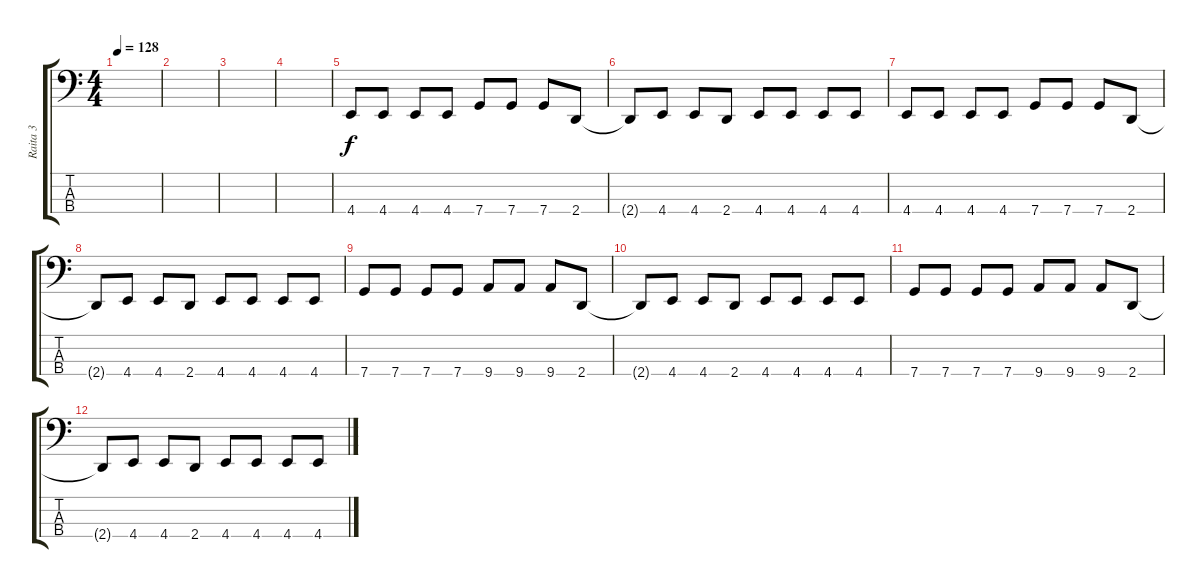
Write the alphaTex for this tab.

\track ("Raita 3" "Raita 3") {instrument electricbassfinger}
\staff {score tabs}
\tuning (Eb2 Bb1 F1 C1) {hide}
\ts (4 4)
\tempo 128
\clef f4
\ks c
|
|
|
|
4.4.8 4.4.8 4.4.8 4.4.8 7.4.8 7.4.8 7.4.8 2.4.8 |
2.4{t}.8 4.4.8 4.4.8 2.4.8 4.4.8 4.4.8 4.4.8 4.4.8 |
4.4.8 4.4.8 4.4.8 4.4.8 7.4.8 7.4.8 7.4.8 2.4.8 |
2.4{t}.8 4.4.8 4.4.8 2.4.8 4.4.8 4.4.8 4.4.8 4.4.8 |
7.4.8 7.4.8 7.4.8 7.4.8 9.4.8 9.4.8 9.4.8 2.4.8 |
2.4{t}.8 4.4.8 4.4.8 2.4.8 4.4.8 4.4.8 4.4.8 4.4.8 |
7.4.8 7.4.8 7.4.8 7.4.8 9.4.8 9.4.8 9.4.8 2.4.8 |
2.4{t}.8 4.4.8 4.4.8 2.4.8 4.4.8 4.4.8 4.4.8 4.4.8
